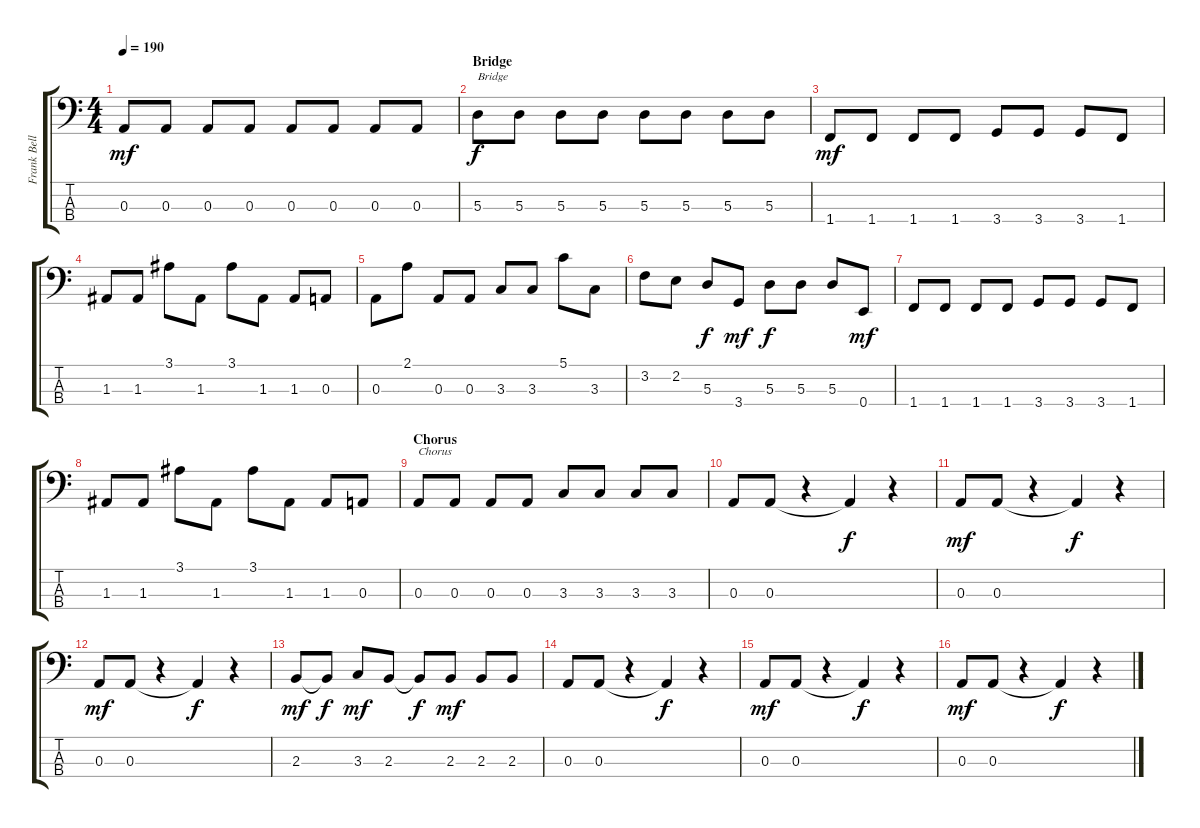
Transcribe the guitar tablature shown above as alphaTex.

\track ("Frank Bello" "Frank Bell") {instrument electricbasspick}
\staff {score tabs}
\tuning (G2 D2 A1 E1) {hide}
\ts (4 4)
\tempo 190
\clef f4
\ks c
0.3.8{dy mf} 0.3.8 0.3.8 0.3.8 0.3.8 0.3.8 0.3.8 0.3.8 |
\section ("" "Bridge")
5.3.8{txt "Bridge" dy f} 5.3.8 5.3.8 5.3.8 5.3.8 5.3.8 5.3.8 5.3.8 |
1.4.8{dy mf} 1.4.8 1.4.8 1.4.8 3.4.8 3.4.8 3.4.8 1.4.8 |
1.3.8 1.3.8 3.1.8 1.3.8 3.1.8 1.3.8 1.3.8 0.3.8 |
0.3.8 2.1.8 0.3.8 0.3.8 3.3.8 3.3.8 5.1.8 3.3.8 |
3.2.8 2.2.8 5.3.8{dy f} 3.4.8{dy mf} 5.3.8{dy f} 5.3.8 5.3.8 0.4.8{dy mf} |
1.4.8 1.4.8 1.4.8 1.4.8 3.4.8 3.4.8 3.4.8 1.4.8 |
1.3.8 1.3.8 3.1.8 1.3.8 3.1.8 1.3.8 1.3.8 0.3.8 |
\section ("" "Chorus")
0.3.8{txt "Chorus"} 0.3.8 0.3.8 0.3.8 3.3.8 3.3.8 3.3.8 3.3.8 |
0.3.8 0.3.8 r.4 0.3{t}.4{dy f} r.4 |
0.3.8{dy mf} 0.3.8 r.4 0.3{t}.4{dy f} r.4 |
0.3.8{dy mf} 0.3.8 r.4 0.3{t}.4{dy f} r.4 |
2.3.8{dy mf} 2.3{t}.8{dy f} 3.3.8{dy mf} 2.3.8 2.3{t}.8{dy f} 2.3.8{dy mf} 2.3.8 2.3.8 |
0.3.8 0.3.8 r.4 0.3{t}.4{dy f} r.4 |
0.3.8{dy mf} 0.3.8 r.4 0.3{t}.4{dy f} r.4 |
0.3.8{dy mf} 0.3.8 r.4 0.3{t}.4{dy f} r.4
